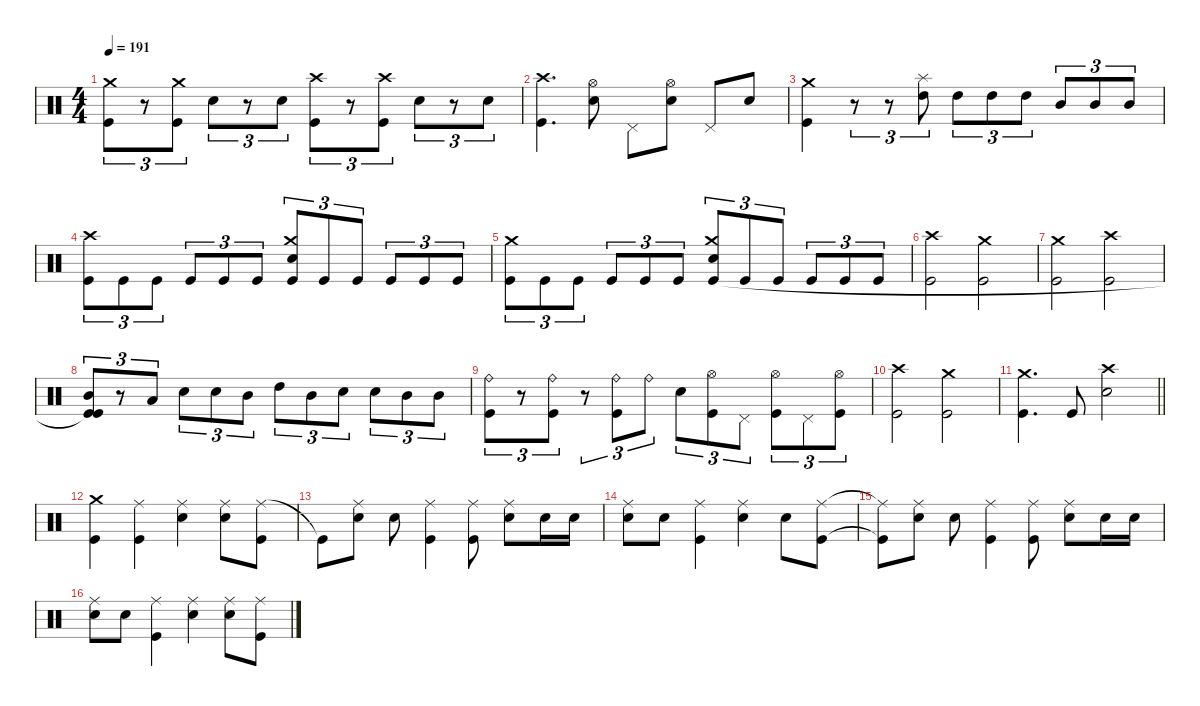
\defaultSystemsLayout 4
\hideDynamics
\bracketExtendMode nobrackets
\singleTrackTrackNamePolicy hidden
\multiTrackTrackNamePolicy hidden
\firstSystemTrackNameMode fullname
\firstSystemTrackNameOrientation horizontal
\otherSystemsTrackNameOrientation horizontal
\track ("Drumkit" "drm.") {solo instrument percussion}
\staff {score}
\articulation defaults
\ts (4 4)
\tempo 191
\clef neutral
\ks c
("Crash medium (hit)" "Kick (hit)").8{tu (3 2) dy mf beam Down} r.8{tu (3 2) beam Down} ("Crash medium (hit)" "Kick (hit)").8{tu (3 2) beam Down} "Snare (hit) 2".8{tu (3 2) beam Down} r.8{tu (3 2) beam Down} "Snare (hit) 2".8{tu (3 2) beam Down} ("Crash high (hit)" "Kick (hit)").8{tu (3 2) beam Down} r.8{tu (3 2) beam Down} ("Crash high (hit)" "Kick (hit)").8{tu (3 2) beam Down} "Snare (hit) 2".8{tu (3 2) beam Down} r.8{tu (3 2) beam Down} "Snare (hit) 2".8{tu (3 2) beam Down} |
("Crash high (hit)" "Kick (hit)").4{d beam Down} ("Hi-Hat (open)" "Snare (hit) 2").8{beam Down} "Pedal Hi-Hat (hit)".8{beam Down} ("Hi-Hat (open)" "Snare (hit) 2").8{beam Down} "Pedal Hi-Hat (hit)".8{beam Up} "Snare (hit) 2".8{beam Up} |
("Crash medium (hit)" "Kick (hit)").4{beam Down} r.8{tu (3 2) beam Down} r.8{tu (3 2) beam Down} ("Splash (hit)" "High Tom (hit)").8{tu (3 2) dy f beam Down} "High Tom (hit)".8{tu (3 2) dy mf beam Down} "High Tom (hit)".8{tu (3 2) beam Down} "High Tom (hit)".8{tu (3 2) beam Down} "Mid Tom (hit)".8{tu (3 2) beam Up} "Mid Tom (hit)".8{tu (3 2) beam Up} "Mid Tom (hit)".8{tu (3 2) beam Up} |
("Kick (hit)" "Crash high (hit)").8{tu (3 2) dy ff beam Down} "Kick (hit)".8{tu (3 2) dy f beam Down} "Kick (hit)".8{tu (3 2) beam Down} "Kick (hit)".8{tu (3 2) beam Up} "Kick (hit)".8{tu (3 2) beam Up} "Kick (hit)".8{tu (3 2) beam Up} ("Snare (hit) 2" "Crash medium (hit)" "Kick (hit)").8{tu (3 2) beam Up} "Kick (hit)".8{tu (3 2) beam Up} "Kick (hit)".8{tu (3 2) beam Up} "Kick (hit)".8{tu (3 2) beam Up} "Kick (hit)".8{tu (3 2) beam Up} "Kick (hit)".8{tu (3 2) beam Up} |
("Kick (hit)" "Crash medium (hit)").8{tu (3 2) dy ff beam Down} "Kick (hit)".8{tu (3 2) dy f beam Down} "Kick (hit)".8{tu (3 2) beam Down} "Kick (hit)".8{tu (3 2) beam Up} "Kick (hit)".8{tu (3 2) beam Up} "Kick (hit)".8{tu (3 2) beam Up} ("Snare (hit) 2" "Crash medium (hit)" "Kick (hit)").8{tu (3 2) beam Up} "Kick (hit)".8{tu (3 2) beam Up} "Kick (hit)".8{tu (3 2) beam Up} "Kick (hit)".8{tu (3 2) beam Up} "Kick (hit)".8{tu (3 2) beam Up} "Kick (hit)".8{tu (3 2) beam Up} |
("Kick (hit)" "Crash high (hit)").2{beam Down} ("Crash medium (hit)" "Kick (hit)").2{beam Down} |
("Kick (hit)" "Crash medium (hit)").2{beam Down} ("Crash high (hit)" "Kick (hit)").2{beam Down} |
("Kick (hit)" "Mid Tom (hit)" "Kick (hit)"{t}).8{tu (3 2) dy ff beam Up} r.8{tu (3 2) beam Up} "Low Tom (hit)".8{tu (3 2) beam Up} "Snare (hit) 2".8{tu (3 2) dy mf beam Down} "Snare (hit) 2".8{tu (3 2) dy mp beam Down} "Mid Tom (hit)".8{tu (3 2) dy ff beam Down} "High Tom (hit)".8{tu (3 2) beam Down} "Mid Tom (hit)".8{tu (3 2) beam Down} "Snare (hit) 2".8{tu (3 2) beam Down} "Snare (hit) 2".8{tu (3 2) beam Down} "Mid Tom (hit)".8{tu (3 2) beam Down} "Mid Tom (hit)".8{tu (3 2) beam Down} |
("Ride (bell)" "Kick (hit)").8{tu (3 2) dy f beam Down} r.8{tu (3 2) beam Down} ("Ride (bell)" "Kick (hit)").8{tu (3 2) beam Down} r.8{tu (3 2) beam Down} ("Ride (bell)" "Kick (hit)").8{tu (3 2) dy mp beam Down} "Ride (bell)".8{tu (3 2) beam Down} "Snare (hit) 2".8{tu (3 2) beam Down} ("Hi-Hat (open)" "Kick (hit)").8{tu (3 2) beam Down} "Pedal Hi-Hat (hit)".8{tu (3 2) beam Down} ("Hi-Hat (open)" "Kick (hit)").8{tu (3 2) beam Down} "Pedal Hi-Hat (hit)".8{tu (3 2) beam Down} ("Hi-Hat (open)" "Kick (hit)").8{tu (3 2) beam Down} |
("Kick (hit)" "Crash high (hit)").2{dy f beam Down} ("Crash medium (hit)" "Kick (hit)").2{beam Down} |
\barLineRight lightlight
("Kick (hit)" "Crash medium (hit)").4{d beam Down} "Kick (hit)".8{beam Up} ("Crash high (hit)" "Snare (hit) 2").2{beam Down} |
("Crash medium (hit)" "Kick (hit)").4{beam Down} ("Ride (middle)" "Kick (hit)").4{dy mp beam Down} ("Ride (middle)" "Snare (hit) 2").4{beam Down} ("Ride (middle)" "Snare (hit) 2").8{dy f beam Down} ("Ride (middle)" "Kick (hit)").8{beam Down} |
"Kick (hit)"{t}.8{beam Down} ("Ride (middle)" "Snare (hit) 2").8{beam Down} "Snare (hit) 2".8{beam Down} ("Ride (middle)" "Kick (hit)").4{beam Down} ("Ride (middle)" "Kick (hit)").8{beam Down} ("Ride (middle)" "Snare (hit) 2").8{beam Down} "Snare (hit) 2".16{dy mp beam Down} "Snare (hit) 2".16{beam Down} |
("Ride (middle)" "Snare (hit) 2").8{dy f beam Down} "Snare (hit) 2".8{dy mf beam Down} ("Ride (middle)" "Kick (hit)").4{dy f beam Down} ("Ride (middle)" "Snare (hit) 2").4{beam Down} "Snare (hit) 2".8{dy mf beam Down} ("Ride (middle)" "Kick (hit)").8{beam Down} |
("Ride (middle)"{t} "Kick (hit)"{t}).8{beam Down} ("Ride (middle)" "Snare (hit) 2").8{dy f beam Down} "Snare (hit) 2".8{beam Down} ("Kick (hit)" "Ride (middle)").4{beam Down} ("Ride (middle)" "Kick (hit)").8{beam Down} ("Ride (middle)" "Snare (hit) 2").8{beam Down} "Snare (hit) 2".16{dy mp beam Down} "Snare (hit) 2".16{beam Down} |
("Ride (middle)" "Snare (hit) 2").8{dy f beam Down} "Snare (hit) 2".8{dy mf beam Down} ("Ride (middle)" "Kick (hit)").4{dy f beam Down} ("Ride (middle)" "Snare (hit) 2").4{beam Down} ("Ride (middle)" "Snare (hit) 2").8{beam Down} ("Ride (middle)" "Kick (hit)").8{beam Down}
